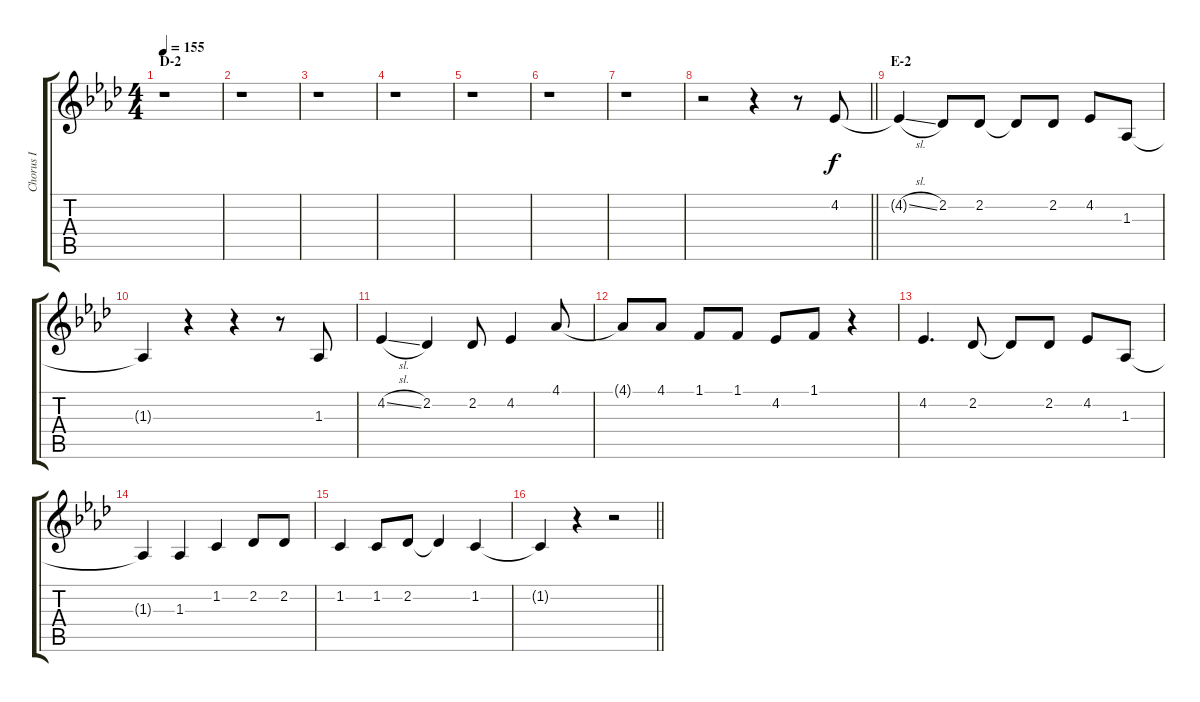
\track ("Chorus I" "Chorus I") {instrument voiceoohs}
\staff {score tabs}
\tuning (E4 B3 G3 D3 A2 E2) {hide}
\ts (4 4)
\section ("" "D-2")
\tempo 155
\clef g2
\ks ab
r.1{dy f} |
r.1 |
r.1 |
r.1 |
r.1 |
r.1 |
r.1 |
\barLineRight lightlight
r.2 r.4 r.8 4.2.8 |
\section ("" "E-2")
4.2{sl t}.4 2.2.8 2.2.8 2.2{t}.8 2.2.8 4.2.8 1.3.8 |
1.3{t}.4 r.4 r.4 r.8 1.3.8 |
4.2{sl}.4 2.2.4 2.2.8 4.2.4 4.1.8 |
4.1{t}.8 4.1.8 1.1.8 1.1.8 4.2.8 1.1.8 r.4 |
4.2.4{d} 2.2.8 2.2{t}.8 2.2.8 4.2.8 1.3.8 |
1.3{t}.4 1.3.4 1.2.4 2.2.8 2.2.8 |
1.2.4 1.2.8 2.2.8 2.2{t}.4 1.2.4 |
\barLineRight lightlight
1.2{t}.4 r.4 r.2
